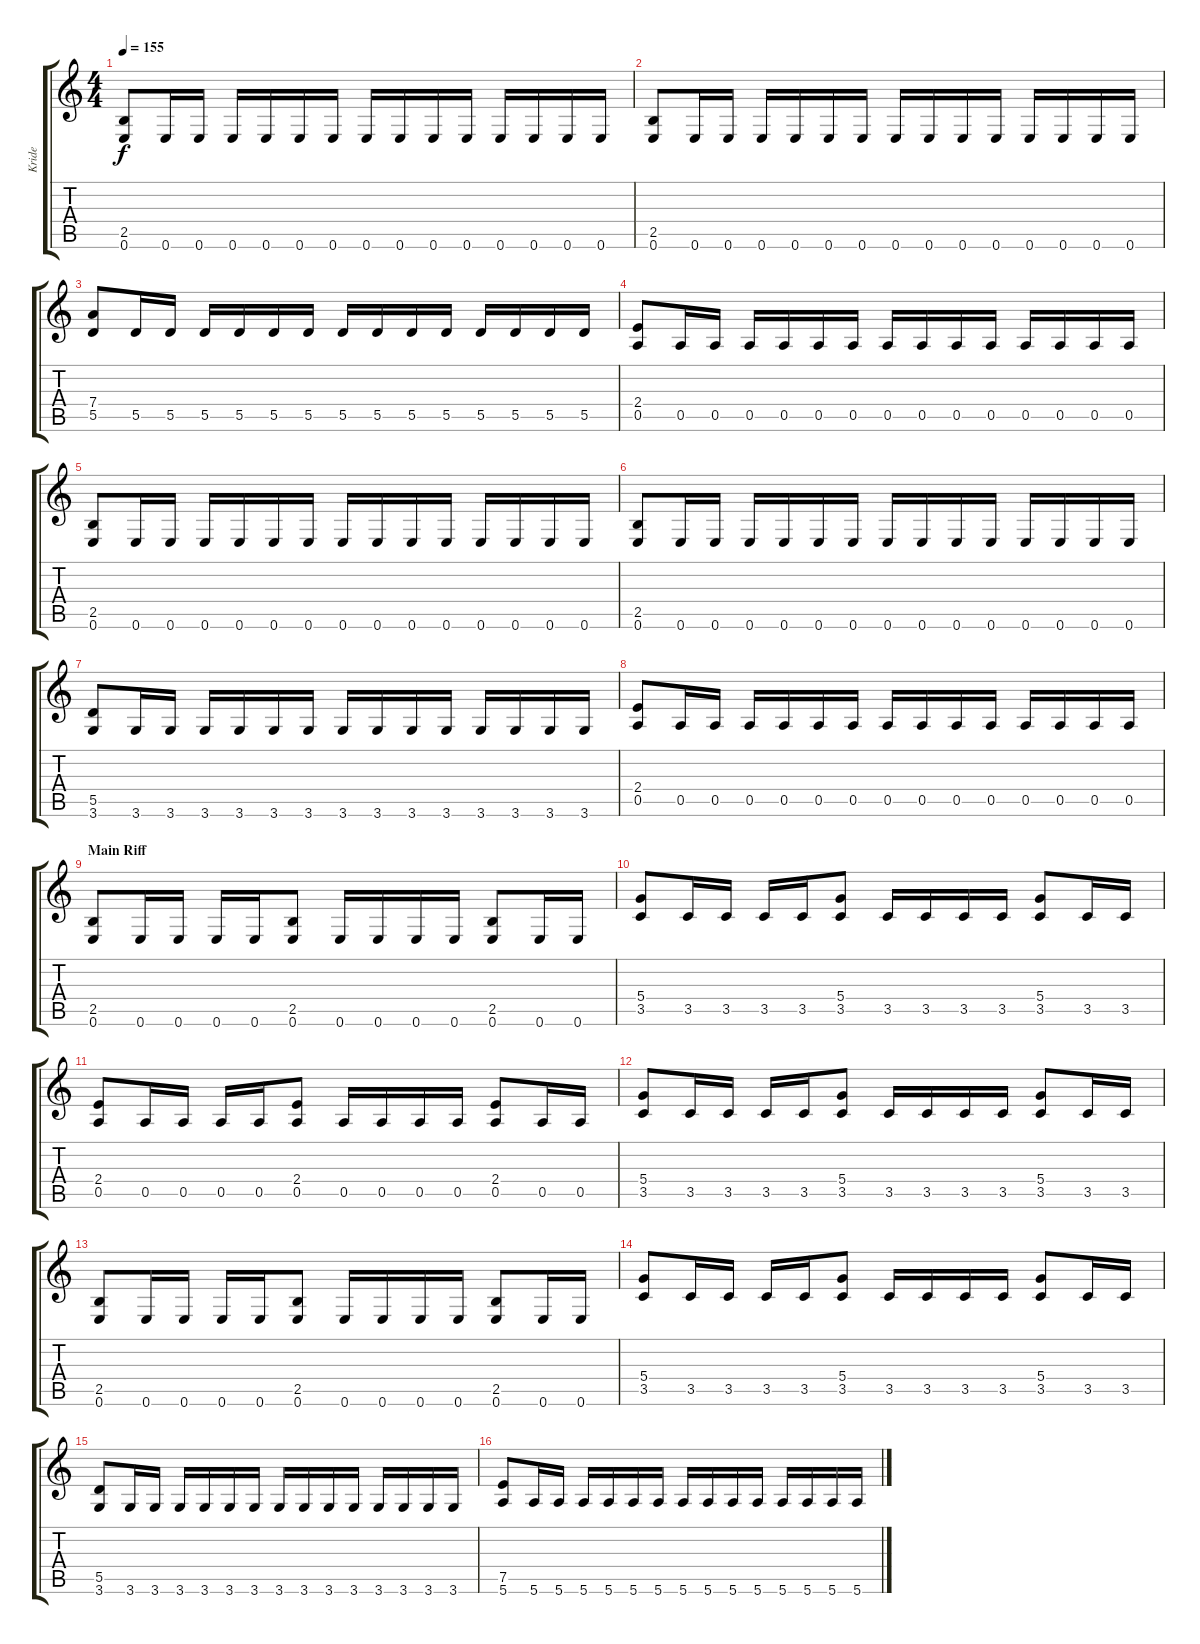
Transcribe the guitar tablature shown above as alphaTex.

\track ("Kride" "Kride") {instrument distortionguitar}
\staff {score tabs}
\tuning (E4 B3 G3 D3 A2 E2) {hide}
\ts (4 4)
\tempo 155
\clef g2
\ks c
(2.5 0.6).8{dy f} 0.6.16 0.6.16 0.6.16 0.6.16 0.6.16 0.6.16 0.6.16 0.6.16 0.6.16 0.6.16 0.6.16 0.6.16 0.6.16 0.6.16 |
(2.5 0.6).8 0.6.16 0.6.16 0.6.16 0.6.16 0.6.16 0.6.16 0.6.16 0.6.16 0.6.16 0.6.16 0.6.16 0.6.16 0.6.16 0.6.16 |
(7.4 5.5).8 5.5.16 5.5.16 5.5.16 5.5.16 5.5.16 5.5.16 5.5.16 5.5.16 5.5.16 5.5.16 5.5.16 5.5.16 5.5.16 5.5.16 |
(2.4 0.5).8 0.5.16 0.5.16 0.5.16 0.5.16 0.5.16 0.5.16 0.5.16 0.5.16 0.5.16 0.5.16 0.5.16 0.5.16 0.5.16 0.5.16 |
(2.5 0.6).8 0.6.16 0.6.16 0.6.16 0.6.16 0.6.16 0.6.16 0.6.16 0.6.16 0.6.16 0.6.16 0.6.16 0.6.16 0.6.16 0.6.16 |
(2.5 0.6).8 0.6.16 0.6.16 0.6.16 0.6.16 0.6.16 0.6.16 0.6.16 0.6.16 0.6.16 0.6.16 0.6.16 0.6.16 0.6.16 0.6.16 |
(5.5 3.6).8 3.6.16 3.6.16 3.6.16 3.6.16 3.6.16 3.6.16 3.6.16 3.6.16 3.6.16 3.6.16 3.6.16 3.6.16 3.6.16 3.6.16 |
(2.4 0.5).8 0.5.16 0.5.16 0.5.16 0.5.16 0.5.16 0.5.16 0.5.16 0.5.16 0.5.16 0.5.16 0.5.16 0.5.16 0.5.16 0.5.16 |
\section ("" "Main Riff")
(2.5 0.6).8 0.6.16 0.6.16 0.6.16 0.6.16 (2.5 0.6).8 0.6.16 0.6.16 0.6.16 0.6.16 (2.5 0.6).8 0.6.16 0.6.16 |
(5.4 3.5).8 3.5.16 3.5.16 3.5.16 3.5.16 (5.4 3.5).8 3.5.16 3.5.16 3.5.16 3.5.16 (5.4 3.5).8 3.5.16 3.5.16 |
(2.4 0.5).8 0.5.16 0.5.16 0.5.16 0.5.16 (2.4 0.5).8 0.5.16 0.5.16 0.5.16 0.5.16 (2.4 0.5).8 0.5.16 0.5.16 |
(5.4 3.5).8 3.5.16 3.5.16 3.5.16 3.5.16 (5.4 3.5).8 3.5.16 3.5.16 3.5.16 3.5.16 (5.4 3.5).8 3.5.16 3.5.16 |
(2.5 0.6).8 0.6.16 0.6.16 0.6.16 0.6.16 (2.5 0.6).8 0.6.16 0.6.16 0.6.16 0.6.16 (2.5 0.6).8 0.6.16 0.6.16 |
(5.4 3.5).8 3.5.16 3.5.16 3.5.16 3.5.16 (5.4 3.5).8 3.5.16 3.5.16 3.5.16 3.5.16 (5.4 3.5).8 3.5.16 3.5.16 |
(5.5 3.6).8 3.6.16 3.6.16 3.6.16 3.6.16 3.6.16 3.6.16 3.6.16 3.6.16 3.6.16 3.6.16 3.6.16 3.6.16 3.6.16 3.6.16 |
(7.5 5.6).8 5.6.16 5.6.16 5.6.16 5.6.16 5.6.16 5.6.16 5.6.16 5.6.16 5.6.16 5.6.16 5.6.16 5.6.16 5.6.16 5.6.16
